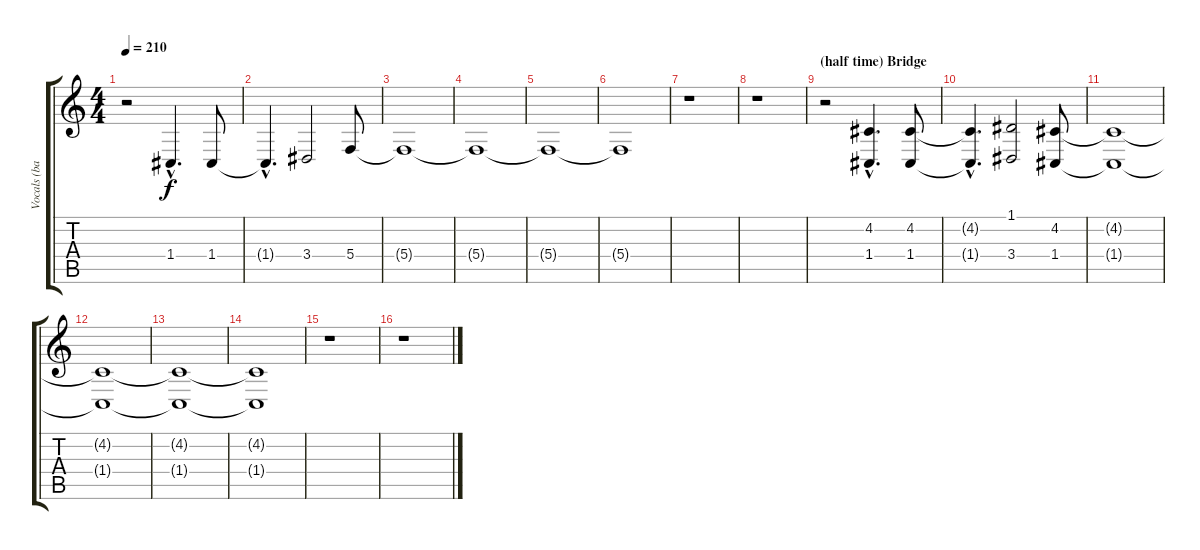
\track ("Vocals (back-up)" "Vocals (ba") {instrument stringensemble1}
\staff {score tabs}
\tuning (D4 A3 F3 C3 G2 C2) {hide}
\ts (4 4)
\tempo 210
\clef g2
\ks c
r.2{dy f} 1.4{hac}.4{d} 1.4.8 |
1.4{hac t}.4{d} 3.4.2 5.4.8 |
5.4{t}.1 |
5.4{t}.1 |
5.4{t}.1 |
5.4{t}.1 |
r.1 |
r.1 |
\section ("" "(half time) Bridge")
r.2{instrument lead2sawtooth} (4.2{hac} 1.4{hac}).4{d} (4.2 1.4).8 |
(4.2{hac t} 1.4{hac t}).4{d} (1.1 3.4).2 (4.2 1.4).8 |
(4.2{t} 1.4{t}).1 |
(4.2{t} 1.4{t}).1 |
(4.2{t} 1.4{t}).1 |
(4.2{t} 1.4{t}).1 |
r.1 |
r.1
